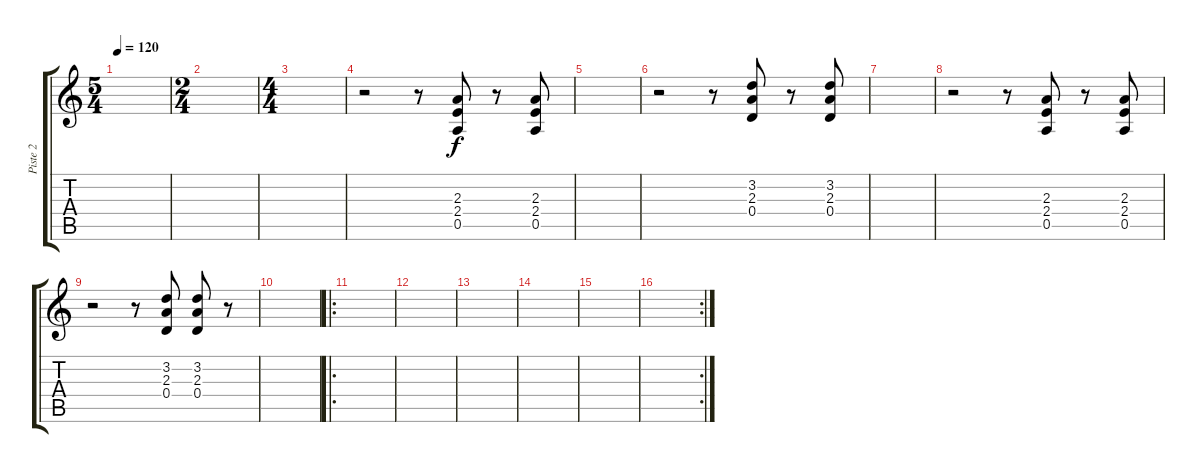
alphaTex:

\track ("Piste 2" "Piste 2") {instrument distortionguitar}
\staff {score tabs}
\tuning (E4 B3 G3 D3 A2 E2) {hide}
\ts (5 4)
\tempo 120
\clef g2
\ks c
|
\ts (2 4)
|
\ts (4 4)
|
r.2 r.8 (2.3 2.4 0.5).8{dy f} r.8 (2.3 2.4 0.5).8 |
|
r.2 r.8 (3.2 2.3 0.4).8 r.8 (3.2 2.3 0.4).8 |
|
r.2 r.8 (2.3 2.4 0.5).8 r.8 (2.3 2.4 0.5).8 |
r.2 r.8 (3.2 2.3 0.4).8 (3.2 2.3 0.4).8 r.8 |
|
\ro
|
|
|
|
|
\rc 2
